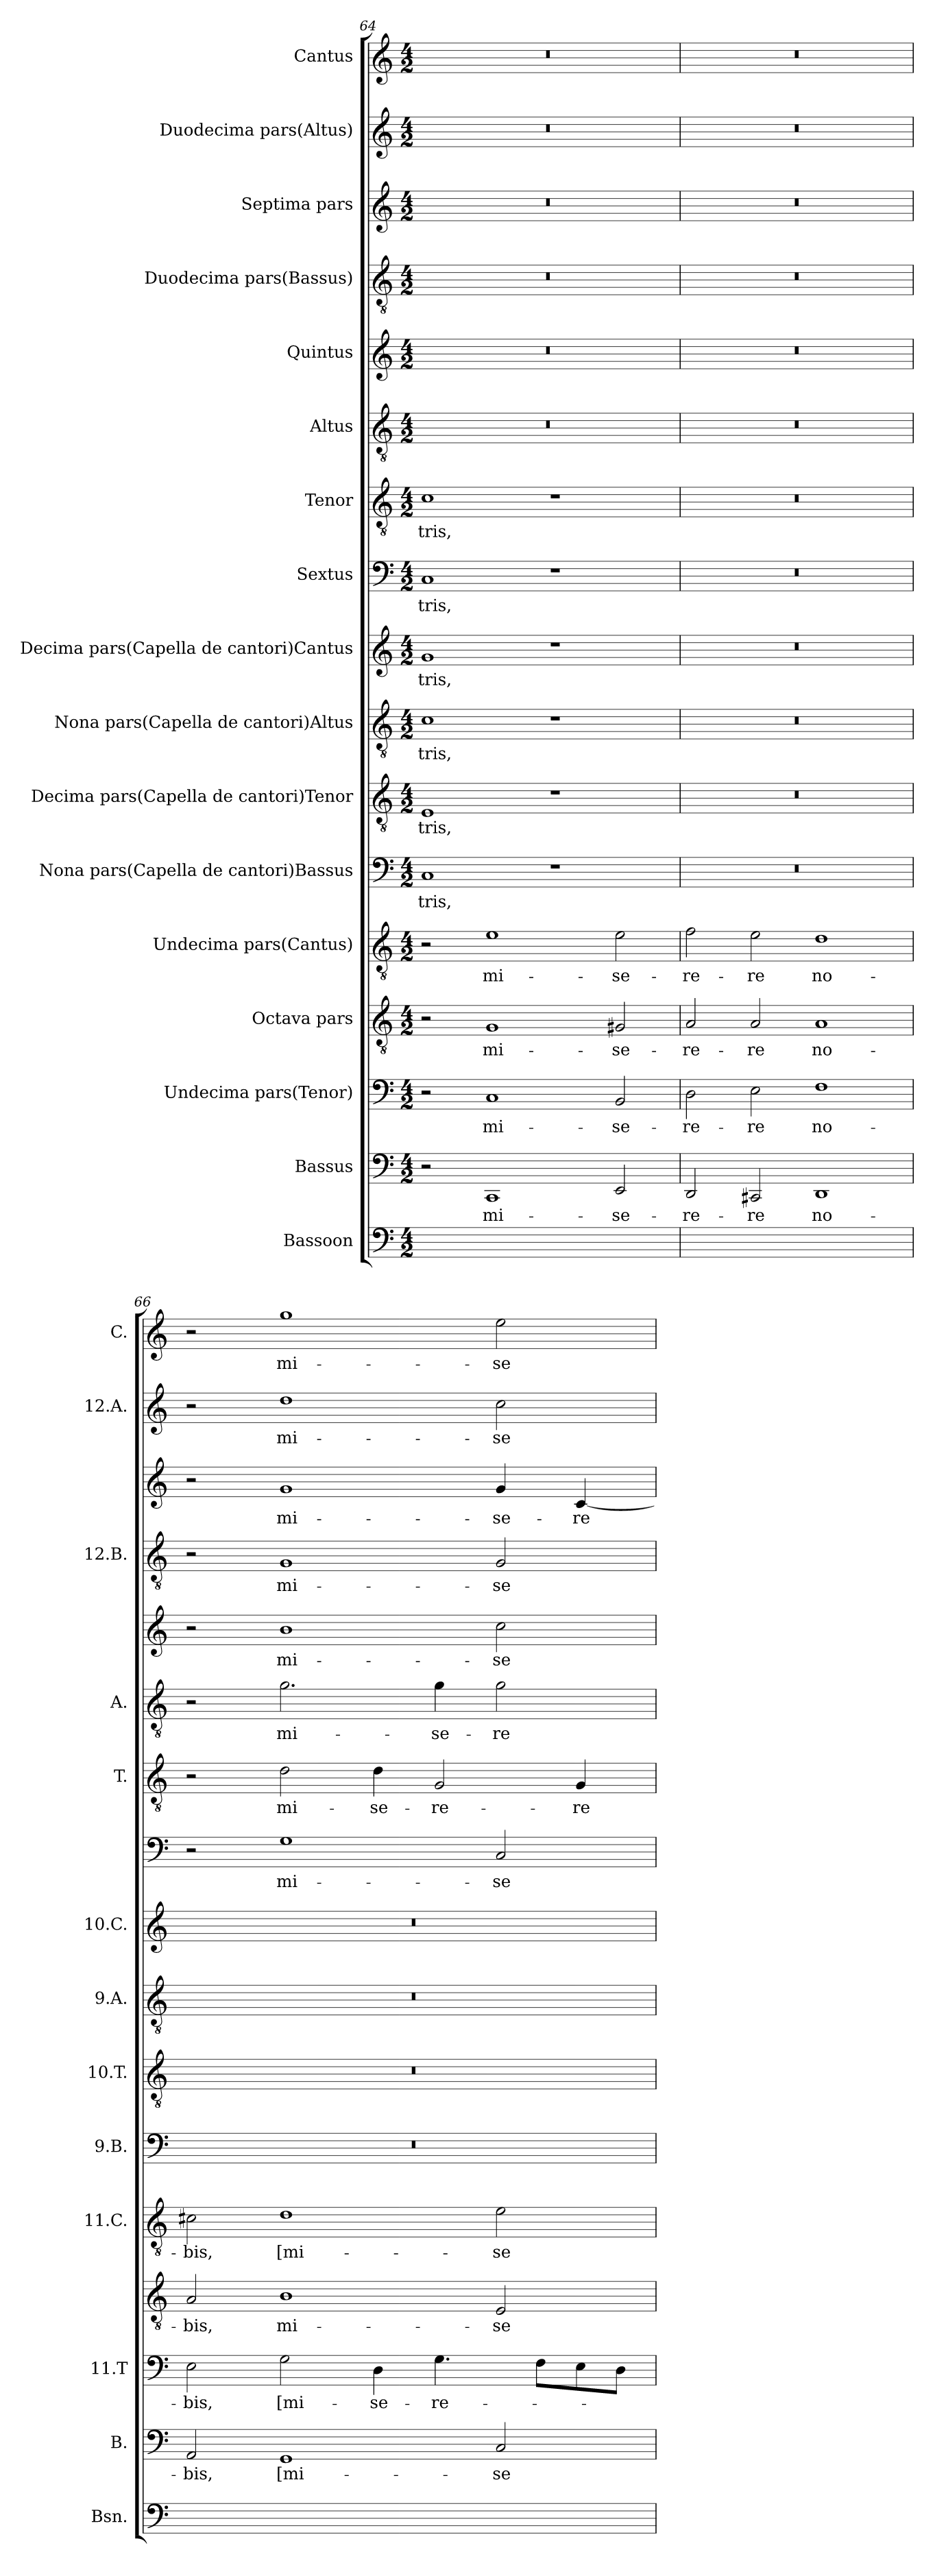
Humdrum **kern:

**kern	**text	**kern	**text	**kern	**text	**kern	**text	**kern	**text	**kern	**text	**kern	**text	**kern	**text	**kern	**text	**kern	**text	**kern	**text	**kern	**text	**kern	**text	**kern	**text	**kern	**text	**kern	**text	**kern	**text
*part17	*part17	*part16	*part16	*part15	*part15	*part14	*part14	*part13	*part13	*part12	*part12	*part11	*part11	*part10	*part10	*part9	*part9	*part8	*part8	*part7	*part7	*part6	*part6	*part5	*part5	*part4	*part4	*part3	*part3	*part2	*part2	*part1	*part1
*staff17	*staff17	*staff16	*staff16	*staff15	*staff15	*staff14	*staff14	*staff13	*staff13	*staff12	*staff12	*staff11	*staff11	*staff10	*staff10	*staff9	*staff9	*staff8	*staff8	*staff7	*staff7	*staff6	*staff6	*staff5	*staff5	*staff4	*staff4	*staff3	*staff3	*staff2	*staff2	*staff1	*staff1
*I"Bassoon	*	*I"Bassus	*	*I"Undecima pars(Tenor)	*	*I"Octava pars	*	*I"Undecima pars(Cantus)	*	*I"Nona pars(Capella de cantori)Bassus	*	*I"Decima pars(Capella de cantori)Tenor	*	*I"Nona pars(Capella de cantori)Altus	*	*I"Decima pars(Capella de cantori)Cantus	*	*I"Sextus	*	*I"Tenor	*	*I"Altus	*	*I"Quintus	*	*I"Duodecima pars(Bassus)	*	*I"Septima pars	*	*I"Duodecima pars(Altus)	*	*I"Cantus	*
*I'Bsn.	*	*I'B.	*	*I'11.T	*	*	*	*I'11.C.	*	*I'9.B.	*	*I'10.T.	*	*I'9.A.	*	*I'10.C.	*	*	*	*I'T.	*	*I'A.	*	*	*	*I'12.B.	*	*	*	*I'12.A.	*	*I'C.	*
*clefF4	*	*clefF4	*	*clefF4	*	*clefGv2	*	*clefGv2	*	*clefF4	*	*clefGv2	*	*clefGv2	*	*clefG2	*	*clefF4	*	*clefGv2	*	*clefGv2	*	*clefG2	*	*clefGv2	*	*clefG2	*	*clefG2	*	*clefG2	*
*	*	*	*	*	*	*ITrd7c12	*	*ITrd7c12	*	*	*	*ITrd7c12	*	*ITrd7c12	*	*	*	*	*	*ITrd7c12	*	*ITrd7c12	*	*	*	*ITrd7c12	*	*	*	*	*	*	*
*k[]	*	*k[]	*	*k[]	*	*k[]	*	*k[]	*	*k[]	*	*k[]	*	*k[]	*	*k[]	*	*k[]	*	*k[]	*	*k[]	*	*k[]	*	*k[]	*	*k[]	*	*k[]	*	*k[]	*
*a:	*	*a:	*	*a:	*	*a:	*	*a:	*	*a:	*	*a:	*	*a:	*	*a:	*	*a:	*	*a:	*	*a:	*	*a:	*	*a:	*	*a:	*	*a:	*	*a:	*
*M4/2	*	*M4/2	*	*M4/2	*	*M4/2	*	*M4/2	*	*M4/2	*	*M4/2	*	*M4/2	*	*M4/2	*	*M4/2	*	*M4/2	*	*M4/2	*	*M4/2	*	*M4/2	*	*M4/2	*	*M4/2	*	*M4/2	*
=64	=64	=64	=64	=64	=64	=64	=64	=64	=64	=64	=64	=64	=64	=64	=64	=64	=64	=64	=64	=64	=64	=64	=64	=64	=64	=64	=64	=64	=64	=64	=64	=64	=64
!	!	!	!	!	!	!	!	!	!	!	!LO:LY:b	!	!LO:LY:b	!	!LO:LY:b	!	!LO:LY:b	!	!LO:LY:b	!	!LO:LY:b	!LO:N:vis=1	!	!LO:N:vis=1	!	!LO:N:vis=1	!	!LO:N:vis=1	!	!LO:N:vis=1	!	!LO:N:vis=1	!
2ryy	.	2r	.	2r	.	2r	.	2r	.	1C	-tris,	1EE	-tris,	1C	-tris,	1g	-tris,	1C	-tris,	1C	-tris,	0r	.	0r	.	0r	.	0r	.	0r	.	0r	.
!	!	!	!LO:LY:b	!	!LO:LY:b	!	!LO:LY:b	!	!LO:LY:b	!	!	!	!	!	!	!	!	!	!	!	!	!	!	!	!	!	!	!	!	!	!	!	!
1CCyy	mi-	1CC	mi-	1C	mi-	1GG	mi-	1E	mi-	.	.	.	.	.	.	.	.	.	.	.	.	.	.	.	.	.	.	.	.	.	.	.	.
.	.	.	.	.	.	.	.	.	.	1r	.	1r	.	1r	.	1r	.	1r	.	1r	.	.	.	.	.	.	.	.	.	.	.	.	.
!	!	!	!LO:LY:b	!	!LO:LY:b	!	!LO:LY:b	!	!LO:LY:b	!	!	!	!	!	!	!	!	!	!	!	!	!	!	!	!	!	!	!	!	!	!	!	!
2EE/yy	-se-	2EE/	-se-	2BB/	-se-	2GG#X/	-se-	2E\	-se-	.	.	.	.	.	.	.	.	.	.	.	.	.	.	.	.	.	.	.	.	.	.	.	.
=65	=65	=65	=65	=65	=65	=65	=65	=65	=65	=65	=65	=65	=65	=65	=65	=65	=65	=65	=65	=65	=65	=65	=65	=65	=65	=65	=65	=65	=65	=65	=65	=65	=65
!	!	!	!LO:LY:b	!	!LO:LY:b	!	!LO:LY:b	!	!LO:LY:b	!LO:N:vis=1	!	!LO:N:vis=1	!	!LO:N:vis=1	!	!LO:N:vis=1	!	!LO:N:vis=1	!	!LO:N:vis=1	!	!LO:N:vis=1	!	!LO:N:vis=1	!	!LO:N:vis=1	!	!LO:N:vis=1	!	!LO:N:vis=1	!	!LO:N:vis=1	!
2DD/yy	-re-	2DD/	-re-	2D\	-re-	2AA/	-re-	2F\	-re-	0r	.	0r	.	0r	.	0r	.	0r	.	0r	.	0r	.	0r	.	0r	.	0r	.	0r	.	0r	.
!	!	!	!LO:LY:b	!	!LO:LY:b	!	!LO:LY:b	!	!LO:LY:b	!	!	!	!	!	!	!	!	!	!	!	!	!	!	!	!	!	!	!	!	!	!	!	!
2CC#/yy	-re	2CC#X/	-re	2E\	-re	2AA/	-re	2E\	-re	.	.	.	.	.	.	.	.	.	.	.	.	.	.	.	.	.	.	.	.	.	.	.	.
!	!	!	!LO:LY:b	!	!LO:LY:b	!	!LO:LY:b	!	!LO:LY:b	!	!	!	!	!	!	!	!	!	!	!	!	!	!	!	!	!	!	!	!	!	!	!	!
1DDyy	no-	1DD	no-	1F	no-	1AA	no-	1D	no-	.	.	.	.	.	.	.	.	.	.	.	.	.	.	.	.	.	.	.	.	.	.	.	.
!!LO:PB:g=z
=66	=66	=66	=66	=66	=66	=66	=66	=66	=66	=66	=66	=66	=66	=66	=66	=66	=66	=66	=66	=66	=66	=66	=66	=66	=66	=66	=66	=66	=66	=66	=66	=66	=66
!	!	!	!LO:LY:b	!	!LO:LY:b	!	!LO:LY:b	!	!LO:LY:b	!LO:N:vis=1	!	!LO:N:vis=1	!	!LO:N:vis=1	!	!LO:N:vis=1	!	!	!	!	!	!	!	!	!	!	!	!	!	!	!	!	!
2AA/yy	-bis,	2AA/	-bis,	2E\	-bis,	2AA/	-bis,	2C#X\	-bis,	0r	.	0r	.	0r	.	0r	.	2r	.	2r	.	2r	.	2r	.	2r	.	2r	.	2r	.	2r	.
!	!	!	!LO:LY:b	!	!LO:LY:b	!	!LO:LY:b	!	!LO:LY:b	!	!	!	!	!	!	!	!	!	!LO:LY:b	!	!LO:LY:b	!	!LO:LY:b	!	!LO:LY:b	!	!LO:LY:b	!	!LO:LY:b	!	!LO:LY:b	!	!LO:LY:b
1GGyy	[mi-	1GG	[mi-	2G\	[mi-	1BB	mi-	1D	[mi-	.	.	.	.	.	.	.	.	1G	mi-	2D\	mi-	2.G\	mi-	1b	mi-	1GG	mi-	1g	mi-	1dd	mi-	1gg	mi-
!	!	!	!	!	!LO:LY:b	!	!	!	!	!	!	!	!	!	!	!	!	!	!	!	!LO:LY:b	!	!	!	!	!	!	!	!	!	!	!	!
.	.	.	.	4D\	-se-	.	.	.	.	.	.	.	.	.	.	.	.	.	.	4D\	-se-	.	.	.	.	.	.	.	.	.	.	.	.
!	!	!	!	!	!LO:LY:b	!	!	!	!	!	!	!	!	!	!	!	!	!	!	!	!LO:LY:b	!	!LO:LY:b	!	!	!	!	!	!	!	!	!	!
.	.	.	.	4.G\	-re-	.	.	.	.	.	.	.	.	.	.	.	.	.	.	2GG/	-re-	4G\	-se-	.	.	.	.	.	.	.	.	.	.
!	!	!	!LO:LY:b	!	!	!	!LO:LY:b	!	!LO:LY:b	!	!	!	!	!	!	!	!	!	!LO:LY:b	!	!	!	!LO:LY:b	!	!LO:LY:b	!	!LO:LY:b	!	!LO:LY:b	!	!LO:LY:b	!	!LO:LY:b
2C/yy	-se-	2C/	-se-	.	.	2EE/	-se-	2E\	-se-	.	.	.	.	.	.	.	.	2C/	-se-	.	.	2G\	-re-	2cc\	-se-	2GG/	-se-	4g/	-se-	2cc\	-se-	2ee\	-se-
.	.	.	.	8F\L	.	.	.	.	.	.	.	.	.	.	.	.	.	.	.	.	.	.	.	.	.	.	.	.	.	.	.	.	.
!	!	!	!	!	!	!	!	!	!	!	!	!	!	!	!	!	!	!	!	!	!LO:LY:b	!	!	!	!	!	!	!	!LO:LY:b	!	!	!	!
.	.	.	.	8E\	.	.	.	.	.	.	.	.	.	.	.	.	.	.	.	4GG/	-re	.	.	.	.	.	.	[<4c/	-re-	.	.	.	.
.	.	.	.	8D\J	.	.	.	.	.	.	.	.	.	.	.	.	.	.	.	.	.	.	.	.	.	.	.	.	.	.	.	.	.
=	=	=	=	=	=	=	=	=	=	=	=	=	=	=	=	=	=	=	=	=	=	=	=	=	=	=	=	=	=	=	=	=	=
*-	*-	*-	*-	*-	*-	*-	*-	*-	*-	*-	*-	*-	*-	*-	*-	*-	*-	*-	*-	*-	*-	*-	*-	*-	*-	*-	*-	*-	*-	*-	*-	*-	*-
